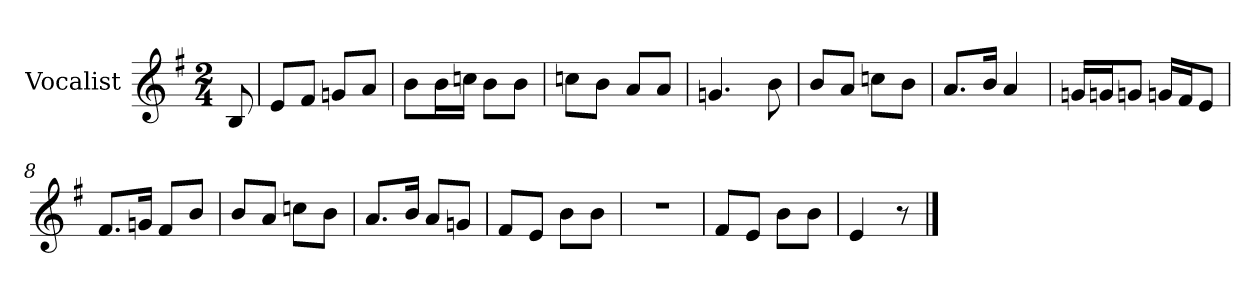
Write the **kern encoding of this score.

**kern
*part1
*staff1
*I"Vocalist
*k[f#]
*e:
*M2/4
=
8B
=1
8eL
8f#J
8gnL
8aJ
=2
8bL
16bL
16ccnJJ
8bL
8bJ
=3
8ccnL
8bJ
8aL
8aJ
=4
4.gn
8b
=5
8bL
8aJ
8ccnL
8bJ
=6
8.aL
16bJk
4a
=7
16gnLL
16gnJ
8gnJ
16gnLL
16f#J
8eJ
=8
8.f#L
16gnJk
8f#L
8bJ
=9
8bL
8aJ
8ccnL
8bJ
=10
8.aL
16bJk
8aL
8gnJ
=11
8f#L
8eJ
8bL
8bJ
=12
2r
=13
8f#L
8eJ
8bL
8bJ
=14
4e
8r
==
*-
